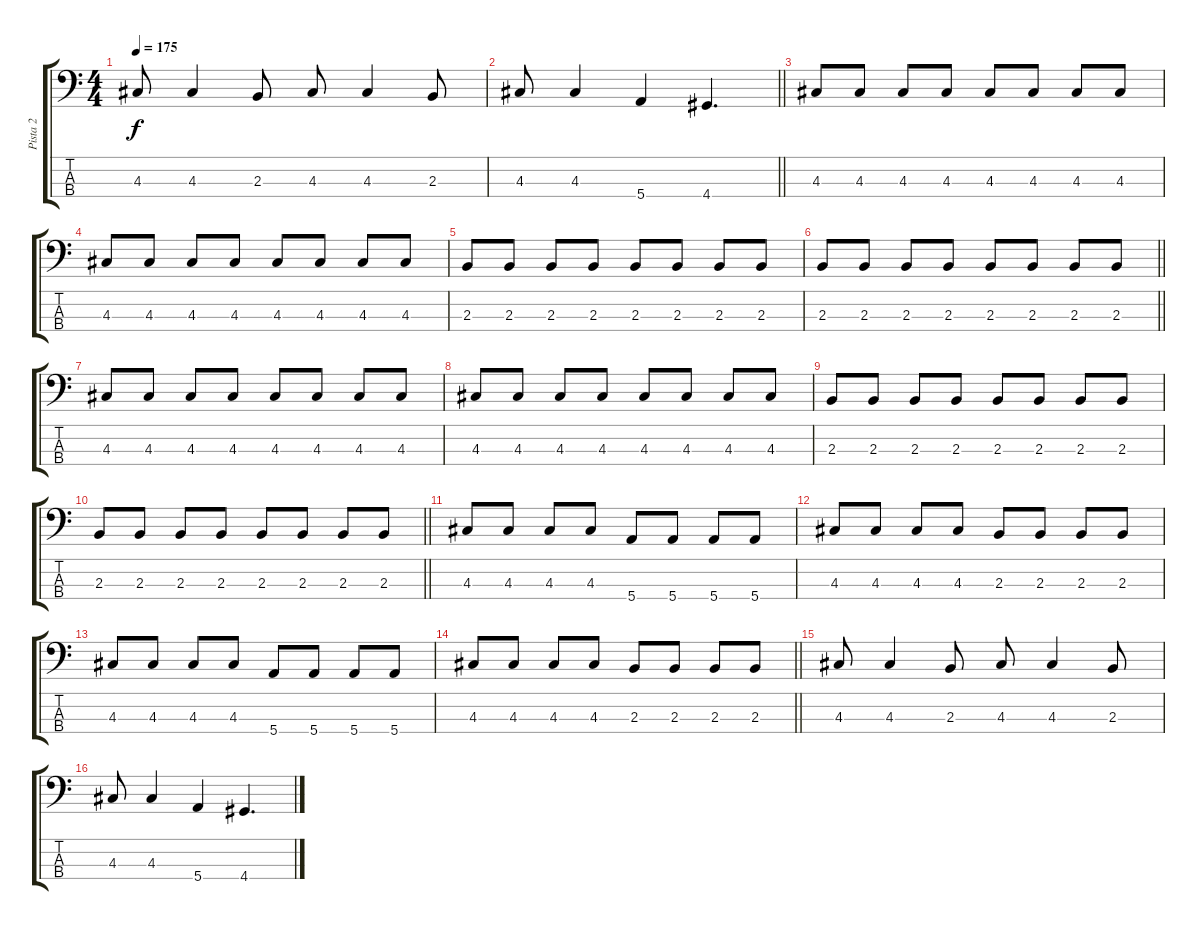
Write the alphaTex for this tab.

\track ("Pista 2" "Pista 2") {instrument slapbass2}
\staff {score tabs}
\tuning (G2 D2 A1 E1) {hide}
\ts (4 4)
\tempo 175
\clef f4
\ks c
4.3.8{dy f} 4.3.4 2.3.8 4.3.8 4.3.4 2.3.8 |
\barLineRight lightlight
4.3.8 4.3.4 5.4.4 4.4.4{d} |
4.3.8 4.3.8 4.3.8 4.3.8 4.3.8 4.3.8 4.3.8 4.3.8 |
4.3.8 4.3.8 4.3.8 4.3.8 4.3.8 4.3.8 4.3.8 4.3.8 |
2.3.8 2.3.8 2.3.8 2.3.8 2.3.8 2.3.8 2.3.8 2.3.8 |
\barLineRight lightlight
2.3.8 2.3.8 2.3.8 2.3.8 2.3.8 2.3.8 2.3.8 2.3.8 |
4.3.8 4.3.8 4.3.8 4.3.8 4.3.8 4.3.8 4.3.8 4.3.8 |
4.3.8 4.3.8 4.3.8 4.3.8 4.3.8 4.3.8 4.3.8 4.3.8 |
2.3.8 2.3.8 2.3.8 2.3.8 2.3.8 2.3.8 2.3.8 2.3.8 |
\barLineRight lightlight
2.3.8 2.3.8 2.3.8 2.3.8 2.3.8 2.3.8 2.3.8 2.3.8 |
4.3.8 4.3.8 4.3.8 4.3.8 5.4.8 5.4.8 5.4.8 5.4.8 |
4.3.8 4.3.8 4.3.8 4.3.8 2.3.8 2.3.8 2.3.8 2.3.8 |
4.3.8 4.3.8 4.3.8 4.3.8 5.4.8 5.4.8 5.4.8 5.4.8 |
\barLineRight lightlight
4.3.8 4.3.8 4.3.8 4.3.8 2.3.8 2.3.8 2.3.8 2.3.8 |
4.3.8 4.3.4 2.3.8 4.3.8 4.3.4 2.3.8 |
4.3.8 4.3.4 5.4.4 4.4.4{d}
